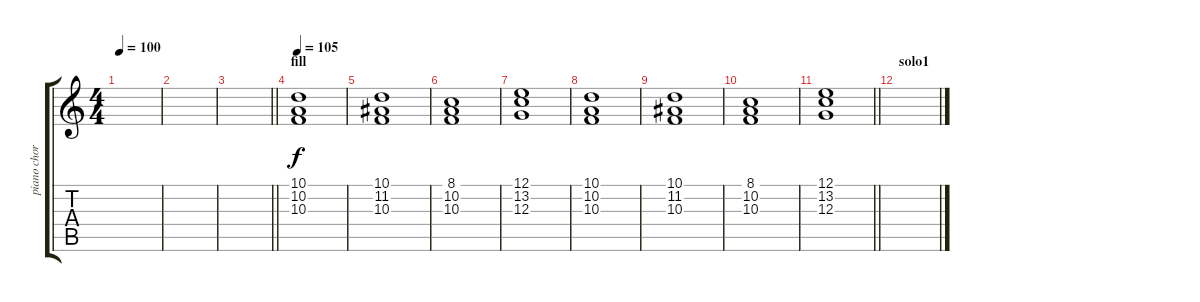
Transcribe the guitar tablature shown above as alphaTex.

\track ("piano chords" "piano chor") {instrument pad2warm bank 255}
\staff {score tabs}
\tuning (E4 B3 G3 D3 A2 E2) {hide}
\ts (4 4)
\tempo 100
\clef g2
\ks c
|
|
\barLineRight lightlight
|
\section ("" "fill")
\tempo 105
(10.1 10.2 10.3).1 |
(10.1 11.2 10.3).1 |
(8.1 10.2 10.3).1 |
(12.1 13.2 12.3).1 |
(10.1 10.2 10.3).1 |
(10.1 11.2 10.3).1 |
(8.1 10.2 10.3).1 |
\barLineRight lightlight
(12.1 13.2 12.3).1 |
\section ("" "solo1")
